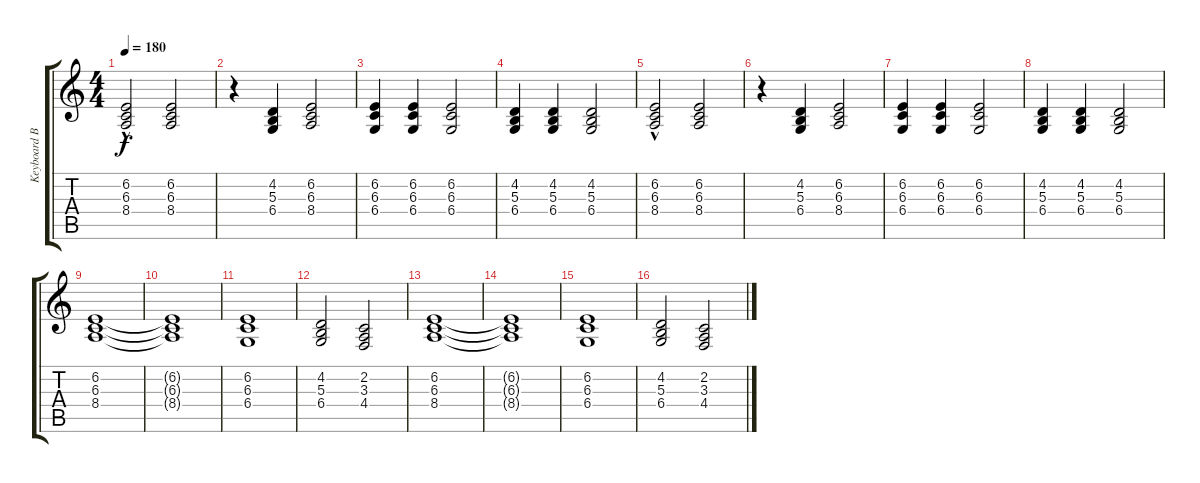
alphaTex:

\track ("Keyboard Background" "Keyboard B") {instrument stringensemble1}
\staff {score tabs}
\tuning (Eb4 Bb3 Gb3 Db3 Ab2 Eb2) {hide}
\ts (4 4)
\tempo 180
\clef g2
\ks c
(6.2{hac} 6.3{hac} 8.4{hac}).2{dy f} (6.2 6.3 8.4).2 |
r.4 (4.2 5.3 6.4).4 (6.2 6.3 8.4).2 |
(6.2 6.3 6.4).4 (6.2 6.3 6.4).4 (6.2 6.3 6.4).2 |
(4.2 5.3 6.4).4 (4.2 5.3 6.4).4 (4.2 5.3 6.4).2 |
(6.2{hac} 6.3{hac} 8.4{hac}).2 (6.2 6.3 8.4).2 |
r.4 (4.2 5.3 6.4).4 (6.2 6.3 8.4).2 |
(6.2 6.3 6.4).4 (6.2 6.3 6.4).4 (6.2 6.3 6.4).2 |
(4.2 5.3 6.4).4 (4.2 5.3 6.4).4 (4.2 5.3 6.4).2 |
(6.2 6.3 8.4).1 |
(6.2{t} 6.3{t} 8.4{t}).1 |
(6.2 6.3 6.4).1 |
(4.2 5.3 6.4).2 (2.2 3.3 4.4).2 |
(6.2 6.3 8.4).1 |
(6.2{t} 6.3{t} 8.4{t}).1 |
(6.2 6.3 6.4).1 |
(4.2 5.3 6.4).2 (2.2 3.3 4.4).2
